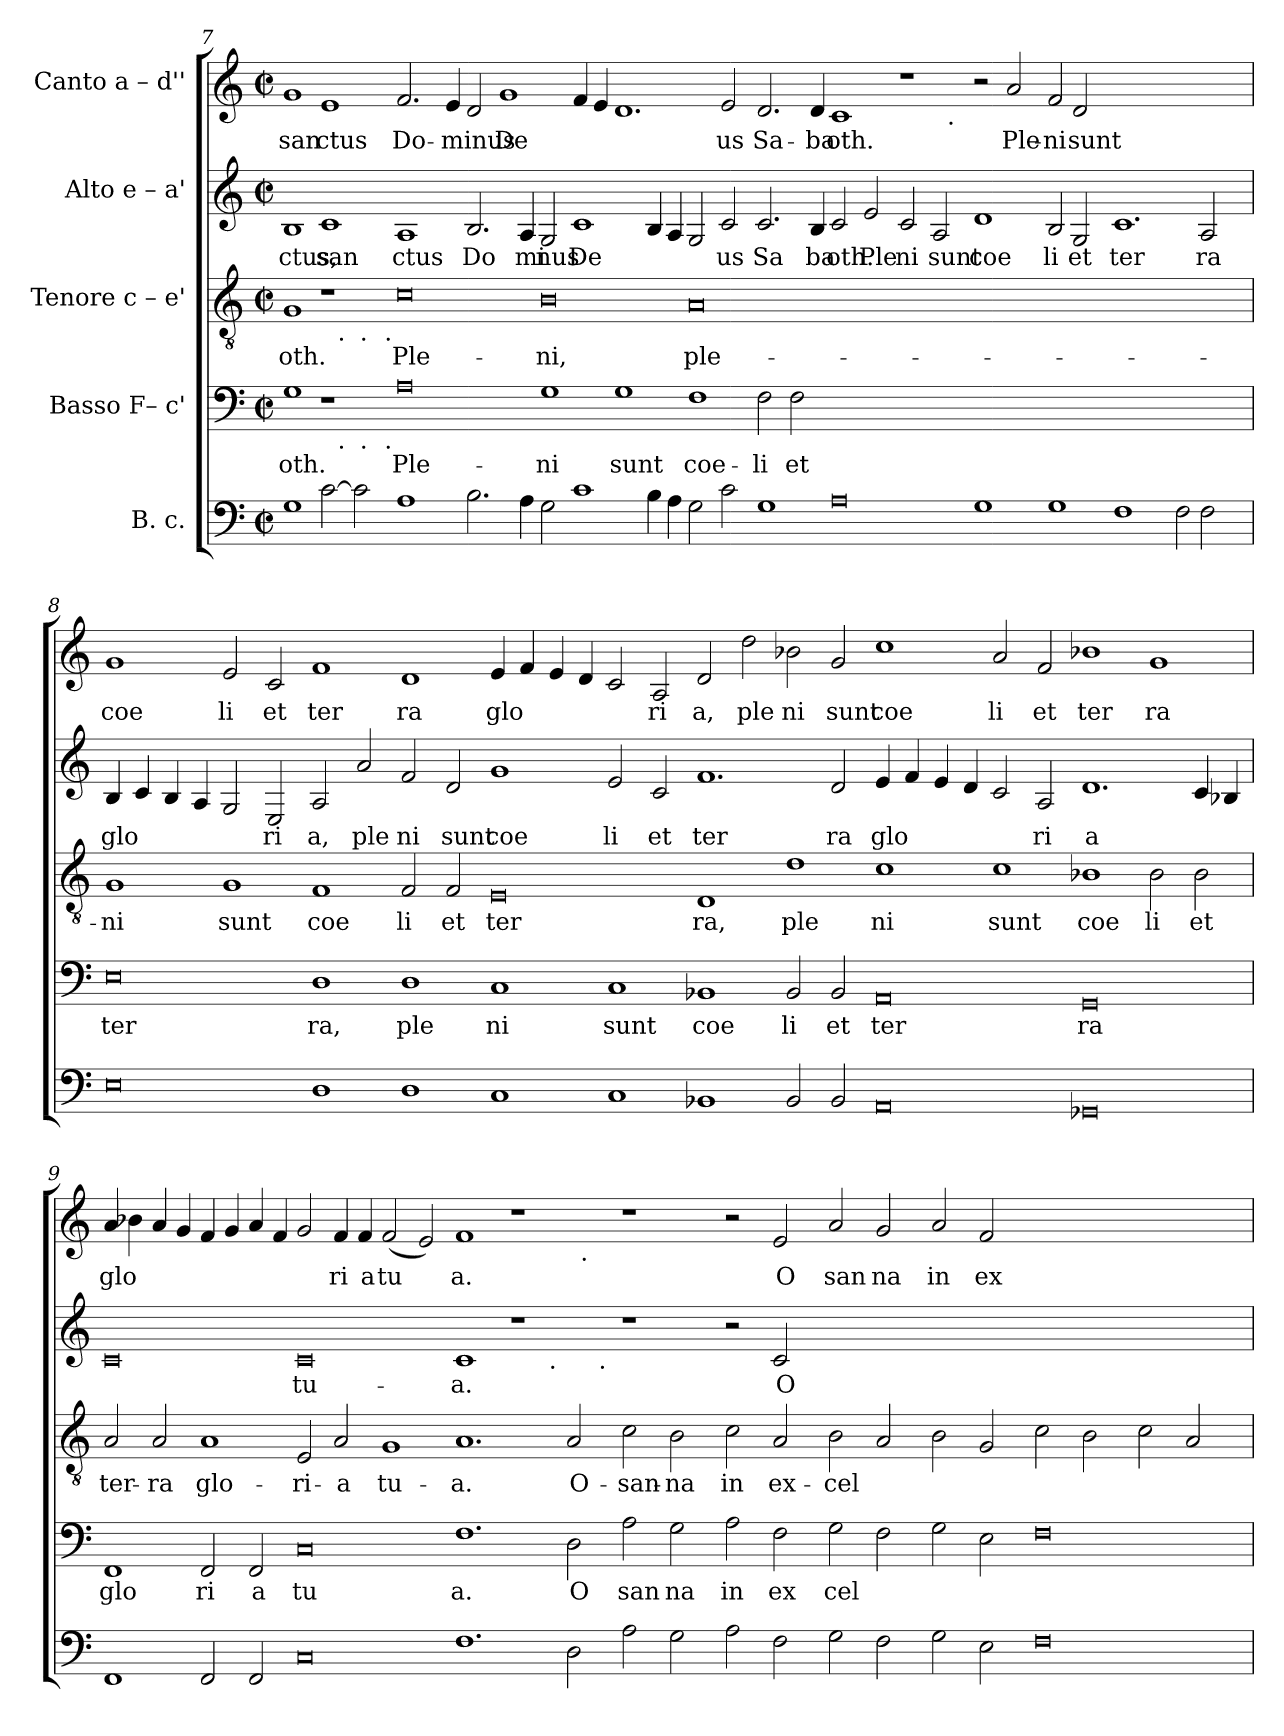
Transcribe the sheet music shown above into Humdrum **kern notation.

**kern	**kern	**text	**kern	**text	**kern	**text	**kern	**text
*part5	*part4	*part4	*part3	*part3	*part2	*part2	*part1	*part1
*staff5	*staff4	*staff4	*staff3	*staff3	*staff2	*staff2	*staff1	*staff1
*I"B. c.	*I"Basso  F– c'	*	*I"Tenore  c – e'	*	*I"Alto  e – a'	*	*I"Canto  a – d''	*
!!LO:PB:g=z
*clefF4	*clefF4	*	*clefGv2	*	*clefG2	*	*clefG2	*
*k[]	*k[]	*	*k[]	*	*k[]	*	*k[]	*
*C:	*C:	*	*C:	*	*C:	*	*C:	*
*M2/2	*M2/2	*	*M2/2	*	*M2/2	*	*M2/2	*
*met(c|)	*met(c|)	*	*met(c|)	*	*met(c|)	*	*met(c|)	*
=7	=7	=7	=7	=7	=7	=7	=7	=7
!	!	!LO:LY:b	!	!LO:LY:b	!	!LO:LY:b	!	!LO:LY:b
*	*^	*	*^	*	*	*	*^	*
*	*	*^	*	*	*^	*	*	*	*	*	*
*	*	*	*^	*	*	*	*^	*	*	*	*	*	*
1G	1G	1ryy	1ryy	1ryy	oth.	1G	1ryy	1ryy	1ryy	oth.	1B	ctus,	1g	1ryy	san-
!	!	!	!	!	!	!	!	!	!	!	!	!LO:LY:b	!	!	!LO:LY:b
[>2c\	1r	4ryy	2ryy	2ryy	.	1r	4ryy	2ryy	2ryy	.	1c	san	1e	1ryy	-ctus
!	!	!	!	!	!	!	!LO:TX:b:t=.	!	!	!	!	!	!	!	!
!	!	!LO:TX:b:t=.	!	!	!	!	!	!	!	!	!	!	!	!	!
.	.	1ryy	.	.	.	.	1ryy	.	.	.	.	.	.	.	.
2c\]	.	.	32.ryy	4ryy	.	.	.	32.ryy	4ryy	.	.	.	.	.	.
!	!	!	!	!	!	!	!	!LO:TX:b:t=.	!	!	!	!	!	!	!
!	!	!	!LO:TX:b:t=.	!	!	!	!	!	!	!	!	!	!	!	!
.	.	.	1ryy	.	.	.	.	1ryy	.	.	.	.	.	.	.
.	.	.	.	16ryy	.	.	.	.	16ryy	.	.	.	.	.	.
.	.	.	.	64ryy	.	.	.	.	64ryy	.	.	.	.	.	.
!	!	!	!	!	!	!	!	!	!LO:TX:b:t=.	!	!	!	!	!	!
!	!	!	!	!LO:TX:b:t=.	!	!	!	!	!	!	!	!	!	!	!
.	.	.	.	1ryy	.	.	.	.	1ryy	.	.	.	.	.	.
!	!	!	!	!	!LO:LY:b	!	!	!	!	!LO:LY:b	!	!LO:LY:b	!	!	!LO:LY:b
1A	0A	.	.	.	Ple-	0c	.	.	.	Ple-	1A	ctus	2.f/	1ryy	Do-
.	.	1ryy	.	.	.	.	1ryy	.	.	.	.	.	.	.	.
.	.	.	1ryy	.	.	.	.	1ryy	.	.	.	.	.	.	.
!	!	!	!	!	!	!	!	!	!	!	!	!	!	!	!LO:LY:b
.	.	.	.	.	.	.	.	.	.	.	.	.	4e/	.	-minus
.	.	.	.	1ryy	.	.	.	.	1ryy	.	.	.	.	.	.
!	!	!	!	!	!	!	!	!	!	!	!	!LO:LY:b	!	!	!LO:LY:b
2.B\	.	.	.	.	.	.	.	.	.	.	2.B/	Do	2d/	1ryy	.
.	.	1ryy	.	.	.	.	1ryy	.	.	.	.	.	.	.	.
!	!	!	!	!	!	!	!	!	!	!	!	!	!	!	!LO:LY:b
.	.	.	.	.	.	.	.	.	.	.	.	.	1g	.	De-
.	.	.	1ryy	.	.	.	.	1ryy	.	.	.	.	.	.	.
!	!	!	!	!	!	!	!	!	!	!	!	!LO:LY:b	!	!	!
4A\	.	.	.	.	.	.	.	.	.	.	4A/	mi	.	.	.
.	.	.	.	1ryy	.	.	.	.	1ryy	.	.	.	.	.	.
!	!	!	!	!	!LO:LY:b	!	!	!	!	!LO:LY:b	!	!LO:LY:b	!	!	!
2G\	1G	.	.	.	-ni	0B	.	.	.	-ni,	2G/	nus	.	1ryy	.
.	.	1ryy	.	.	.	.	1ryy	.	.	.	.	.	.	.	.
!	!	!	!	!	!	!	!	!	!	!	!	!LO:LY:b	!	!	!LO:LY:b
1c	.	.	.	.	.	.	.	.	.	.	1c	De	4f/	.	--
.	.	.	1ryy	.	.	.	.	1ryy	.	.	.	.	.	.	.
!	!	!	!	!	!	!	!	!	!	!	!	!	!	!	!LO:LY:b
.	.	.	.	.	.	.	.	.	.	.	.	.	4e/	.	--
.	.	.	.	1ryy	.	.	.	.	1ryy	.	.	.	.	.	.
!	!	!	!	!	!LO:LY:b	!	!	!	!	!	!	!	!	!	!LO:LY:b
.	1G	.	.	.	sunt	.	.	.	.	.	.	.	1.d	1ryy	--
.	.	1ryy	.	.	.	.	1ryy	.	.	.	.	.	.	.	.
!	!	!	!	!	!	!	!	!	!	!	!	!LO:LY:b	!	!	!
4B\	.	.	.	.	.	.	.	.	.	.	4B/	.	.	.	.
.	.	.	1ryy	.	.	.	.	1ryy	.	.	.	.	.	.	.
!	!	!	!	!	!	!	!	!	!	!	!	!LO:LY:b	!	!	!
4A\	.	.	.	.	.	.	.	.	.	.	4A/	.	.	.	.
.	.	.	.	1ryy	.	.	.	.	1ryy	.	.	.	.	.	.
!	!	!	!	!	!LO:LY:b	!	!	!	!	!LO:LY:b	!	!LO:LY:b	!	!	!
2G\	1F	.	.	.	coe-	0A	.	.	.	ple-	2G/	.	.	1ryy	.
.	.	1ryy	.	.	.	.	1ryy	.	.	.	.	.	.	.	.
!	!	!	!	!	!	!	!	!	!	!	!	!LO:LY:b	!	!	!LO:LY:b
2c\	.	.	.	.	.	.	.	.	.	.	2c/	us	2e/	.	-us
.	.	.	1ryy	.	.	.	.	1ryy	.	.	.	.	.	.	.
.	.	.	.	1ryy	.	.	.	.	1ryy	.	.	.	.	.	.
!	!	!	!	!	!LO:LY:b	!	!	!	!	!	!	!LO:LY:b	!	!	!LO:LY:b
1G	2F\	.	.	.	-li	.	.	.	.	.	2.c/	Sa	2.d/	1ryy	Sa-
.	.	1ryy	.	.	.	.	1ryy	.	.	.	.	.	.	.	.
!	!	!	!	!	!LO:LY:b	!	!	!	!	!	!	!	!	!	!
.	2F\	.	.	.	et	.	.	.	.	.	.	.	.	.	.
.	.	.	1ryy	.	.	.	.	1ryy	.	.	.	.	.	.	.
!	!	!	!	!	!	!	!	!	!	!	!	!LO:LY:b	!	!	!LO:LY:b
.	.	.	.	.	.	.	.	.	.	.	4B/	ba	4d/	.	-ba-
.	.	.	.	1ryy	.	.	.	.	1ryy	.	.	.	.	.	.
!	!	!	!	!	!	!	!	!	!	!	!	!LO:LY:b	!	!	!LO:LY:b
0A	00.ryy	.	.	.	.	00.ryy	.	.	.	.	2c/	oth.	1c	1ryy	-oth.
.	.	1ryy	.	.	.	.	1ryy	.	.	.	.	.	.	.	.
!	!	!	!	!	!	!	!	!	!	!	!	!LO:LY:b	!	!	!
.	.	.	.	.	.	.	.	.	.	.	2e/	Ple	.	.	.
.	.	.	1ryy	.	.	.	.	1ryy	.	.	.	.	.	.	.
.	.	.	.	1ryy	.	.	.	.	1ryy	.	.	.	.	.	.
!	!	!	!	!	!	!	!	!	!	!	!	!LO:LY:b	!	!	!
.	.	.	.	.	.	.	.	.	.	.	2c/	ni	1r	2ryy	.
.	.	1ryy	.	.	.	.	1ryy	.	.	.	.	.	.	.	.
!	!	!	!	!	!	!	!	!	!	!	!	!LO:LY:b	!	!	!
.	.	.	.	.	.	.	.	.	.	.	2A/	sunt	.	8ryy	.
.	.	.	1ryy	.	.	.	.	1ryy	.	.	.	.	.	.	.
!	!	!	!	!	!	!	!	!	!	!	!	!	!	!LO:TX:b:t=.	!
.	.	.	.	.	.	.	.	.	.	.	.	.	.	1ryy	.
.	.	.	.	1ryy	.	.	.	.	1ryy	.	.	.	.	.	.
!	!	!	!	!	!	!	!	!	!	!	!	!LO:LY:b	!	!	!
1G	.	.	.	.	.	.	.	.	.	.	1d	coe	2r	.	.
.	.	4%15ryy	.	.	.	.	4%15ryy	.	.	.	.	.	.	.	.
!	!	!	!	!	!	!	!	!	!	!	!	!	!	!	!LO:LY:b
.	.	.	.	.	.	.	.	.	.	.	.	.	2a/	.	Ple-
.	.	.	1ryy	.	.	.	.	1ryy	.	.	.	.	.	.	.
.	.	.	.	.	.	.	.	.	.	.	.	.	.	1ryy	.
.	.	.	.	1ryy	.	.	.	.	1ryy	.	.	.	.	.	.
!	!	!	!	!	!	!	!	!	!	!	!	!LO:LY:b	!	!	!LO:LY:b
1G	.	.	.	.	.	.	.	.	.	.	2B/	li	2f/	.	-ni
!	!	!	!	!	!	!	!	!	!	!	!	!LO:LY:b	!	!	!LO:LY:b
.	.	.	.	.	.	.	.	.	.	.	2G/	et	2d/	.	sunt
.	.	.	1ryy	.	.	.	.	1ryy	.	.	.	.	.	.	.
.	.	.	.	.	.	.	.	.	.	.	.	.	.	1ryy	.
.	.	.	.	1ryy	.	.	.	.	1ryy	.	.	.	.	.	.
!	!	!	!	!	!	!	!	!	!	!	!	!LO:LY:b	!	!	!
1F	.	.	.	.	.	.	.	.	.	.	1.c	ter	0ryy	.	.
.	.	.	1ryy	.	.	.	.	1ryy	.	.	.	.	.	.	.
.	.	.	.	.	.	.	.	.	.	.	.	.	.	1ryy	.
.	.	.	.	1ryy	.	.	.	.	1ryy	.	.	.	.	.	.
2F\	.	.	.	.	.	.	.	.	.	.	.	.	.	.	.
!	!	!	!	!	!	!	!	!	!	!	!	!LO:LY:b	!	!	!
2F\	.	.	.	.	.	.	.	.	.	.	2A/	ra	.	.	.
.	.	.	4ryy	.	.	.	.	4ryy	.	.	.	.	.	.	.
.	.	.	.	.	.	.	.	.	.	.	.	.	.	4.ryy	.
.	.	.	8ryy	.	.	.	.	8ryy	.	.	.	.	.	.	.
.	.	.	.	8ryy	.	.	.	.	8ryy	.	.	.	.	.	.
.	.	.	16ryy	.	.	.	.	16ryy	.	.	.	.	.	.	.
.	.	.	.	32.ryy	.	.	.	.	32.ryy	.	.	.	.	.	.
.	.	.	64ryy	.	.	.	.	64ryy	.	.	.	.	.	.	.
!!LO:LB:g=z
=8	=8	=8	=8	=8	=8	=8	=8	=8	=8	=8	=8	=8	=8	=8	=8
!	!	!	!	!	!LO:LY:b	!	!	!	!	!LO:LY:b	!	!LO:LY:b	!	!	!LO:LY:b
*	*v	*v	*v	*v	*	*	*	*	*	*	*	*	*v	*v	*
*	*	*	*v	*v	*v	*v	*	*	*	*	*
0E	0E	ter	1G	-ni	4B/	glo	1g	coe
!	!	!	!	!	!	!LO:LY:b	!	!
.	.	.	.	.	4c/	.	.	.
!	!	!	!	!	!	!LO:LY:b	!	!
.	.	.	.	.	4B/	.	.	.
!	!	!	!	!	!	!LO:LY:b	!	!
.	.	.	.	.	4A/	.	.	.
!	!	!	!	!LO:LY:b	!	!LO:LY:b	!	!LO:LY:b
.	.	.	1G	sunt	2G/	.	2e/	li
!	!	!	!	!	!	!LO:LY:b	!	!LO:LY:b
.	.	.	.	.	2E/	ri	2c/	et
!	!	!LO:LY:b	!	!LO:LY:b	!	!LO:LY:b	!	!LO:LY:b
1D	1D	ra,	1F	coe	2A/	a,	1f	ter
!	!	!	!	!	!	!LO:LY:b	!	!
.	.	.	.	.	2a/	ple	.	.
!	!	!LO:LY:b	!	!LO:LY:b	!	!LO:LY:b	!	!LO:LY:b
1D	1D	ple	2F/	li	2f/	ni	1d	ra
!	!	!	!	!LO:LY:b	!	!LO:LY:b	!	!
.	.	.	2F/	et	2d/	sunt	.	.
!	!	!LO:LY:b	!	!LO:LY:b	!	!LO:LY:b	!	!LO:LY:b
1C	1C	ni	0E	ter	1g	coe	4e/	glo
!	!	!	!	!	!	!	!	!LO:LY:b
.	.	.	.	.	.	.	4f/	.
!	!	!	!	!	!	!	!	!LO:LY:b
.	.	.	.	.	.	.	4e/	.
!	!	!	!	!	!	!	!	!LO:LY:b
.	.	.	.	.	.	.	4d/	.
!	!	!LO:LY:b	!	!	!	!LO:LY:b	!	!LO:LY:b
1C	1C	sunt	.	.	2e/	li	2c/	.
!	!	!	!	!	!	!LO:LY:b	!	!LO:LY:b
.	.	.	.	.	2c/	et	2A/	ri
!	!	!LO:LY:b	!	!LO:LY:b	!	!LO:LY:b	!	!LO:LY:b
1BB-X	1BB-X	coe	1D	ra,	1.f	ter	2d/	a,
!	!	!	!	!	!	!	!	!LO:LY:b
.	.	.	.	.	.	.	2dd\	ple
!	!	!LO:LY:b	!	!LO:LY:b	!	!	!	!LO:LY:b
2BB-/	2BB-/	li	1d	ple	.	.	2b-X\	ni
!	!	!LO:LY:b	!	!	!	!LO:LY:b	!	!LO:LY:b
2BB-/	2BB-/	et	.	.	2d/	ra	2g/	sunt
!	!	!LO:LY:b	!	!LO:LY:b	!	!LO:LY:b	!	!LO:LY:b
0AA	0AA	ter	1c	ni	4e/	glo	1cc	coe
!	!	!	!	!	!	!LO:LY:b	!	!
.	.	.	.	.	4f/	.	.	.
!	!	!	!	!	!	!LO:LY:b	!	!
.	.	.	.	.	4e/	.	.	.
!	!	!	!	!	!	!LO:LY:b	!	!
.	.	.	.	.	4d/	.	.	.
!	!	!	!	!LO:LY:b	!	!LO:LY:b	!	!LO:LY:b
.	.	.	1c	sunt	2c/	.	2a/	li
!	!	!	!	!	!	!LO:LY:b	!	!LO:LY:b
.	.	.	.	.	2A/	ri	2f/	et
!	!	!LO:LY:b	!	!LO:LY:b	!	!LO:LY:b	!	!LO:LY:b
0GG-	0GG	ra	1B-X	coe	1.d	a	1b-X	ter
!	!	!	!	!LO:LY:b	!	!	!	!LO:LY:b
.	.	.	2B-\	li	.	.	1g	ra
!	!	!	!	!LO:LY:b	!	!LO:LY:b	!	!
.	.	.	2B-\	et	4c/	.	.	.
!	!	!	!	!	!	!LO:LY:b	!	!
.	.	.	.	.	4B-X/	.	.	.
!!LO:PB:g=z
=9	=9	=9	=9	=9	=9	=9	=9	=9
!	!	!LO:LY:b	!	!LO:LY:b	!	!LO:LY:b	!	!LO:LY:b
*	*	*	*	*	*^	*	*^	*
*	*	*	*	*	*	*^	*	*	*	*
1FF	1FF	glo	2A/	ter-	0c	1ryy	1ryy	.	4a/	1ryy	glo
!	!	!	!	!	!	!	!	!	!	!	!LO:LY:b
.	.	.	.	.	.	.	.	.	4b-X\	.	.
!	!	!	!	!LO:LY:b	!	!	!	!	!	!	!LO:LY:b
.	.	.	2A/	-ra	.	.	.	.	4a/	.	.
!	!	!	!	!	!	!	!	!	!	!	!LO:LY:b
.	.	.	.	.	.	.	.	.	4g/	.	.
!	!	!LO:LY:b	!	!LO:LY:b	!	!	!	!	!	!	!LO:LY:b
2FF/	2FF/	ri	1A	glo-	.	1ryy	1ryy	.	4f/	1ryy	.
!	!	!	!	!	!	!	!	!	!	!	!LO:LY:b
.	.	.	.	.	.	.	.	.	4g/	.	.
!	!	!LO:LY:b	!	!	!	!	!	!	!	!	!LO:LY:b
2FF/	2FF/	a	.	.	.	.	.	.	4a/	.	.
!	!	!	!	!	!	!	!	!	!	!	!LO:LY:b
.	.	.	.	.	.	.	.	.	4f/	.	.
!	!	!LO:LY:b	!	!LO:LY:b	!	!	!	!LO:LY:b	!	!	!LO:LY:b
0C	0C	tu	2E/	-ri-	0c	1ryy	4%15ryy	tu-	2g/	1ryy	.
!	!	!	!	!LO:LY:b	!	!	!	!	!	!	!LO:LY:b
.	.	.	2A/	-a	.	.	.	.	4f/	.	ri
!	!	!	!	!	!	!	!	!	!	!	!LO:LY:b
.	.	.	.	.	.	.	.	.	4f/	.	a
!	!	!	!	!LO:LY:b	!	!	!	!	!	!	!LO:LY:b
.	.	.	1G	tu-	.	1ryy	.	.	(<2f/	1ryy	tu
!	!	!	!	!	!	!	!	!	!	!	!LO:LY:b
.	.	.	.	.	.	.	.	.	2e/)	.	.
!	!	!LO:LY:b	!	!LO:LY:b	!	!	!	!LO:LY:b	!	!	!LO:LY:b
1.F	1.F	a.	1.A	-a.	1c	1ryy	.	-a.	1f	1ryy	a.
.	.	.	.	.	1r	4ryy	.	.	1r	2ryy	.
.	.	.	.	.	.	16.ryy	.	.	.	.	.
!	!	!	!	!	!	!LO:TX:b:t=.	!	!	!	!	!
.	.	.	.	.	.	1ryy	.	.	.	.	.
!	!	!LO:LY:b	!	!LO:LY:b	!	!	!	!	!	!	!
2D\	2D\	O	2A/	O-	.	.	.	.	.	16.ryy	.
!	!	!	!	!	!	!	!	!	!	!LO:TX:b:t=.	!
.	.	.	.	.	.	.	.	.	.	1ryy	.
!	!	!	!	!	!	!	!LO:TX:b:t=.	!	!	!	!
.	.	.	.	.	.	.	1ryy	.	.	.	.
!	!	!LO:LY:b	!	!LO:LY:b	!	!	!	!	!	!	!
2A\	2A\	san	2c\	-san-	1r	.	.	.	1r	.	.
.	.	.	.	.	.	1ryy	.	.	.	.	.
!	!	!LO:LY:b	!	!LO:LY:b	!	!	!	!	!	!	!
2G\	2G\	na	2B\	-na	.	.	.	.	.	.	.
.	.	.	.	.	.	.	.	.	.	1ryy	.
.	.	.	.	.	.	.	1ryy	.	.	.	.
!	!	!LO:LY:b	!	!LO:LY:b	!	!	!	!	!	!	!
2A\	2A\	in	2c\	in	2r	.	.	.	2r	.	.
.	.	.	.	.	.	1ryy	.	.	.	.	.
!	!	!LO:LY:b	!	!LO:LY:b	!	!	!	!LO:LY:b	!	!	!LO:LY:b
2F\	2F\	ex	2A/	ex-	2c/	.	.	O-	2e/	.	O
.	.	.	.	.	.	.	.	.	.	1ryy	.
.	.	.	.	.	.	.	1ryy	.	.	.	.
!	!	!LO:LY:b	!	!LO:LY:b	!	!	!	!	!	!	!LO:LY:b
2G\	2G\	cel	2B\	-cel-	00ryy	.	.	.	2a/	.	san
.	.	.	.	.	.	1ryy	.	.	.	.	.
!	!	!LO:LY:b	!	!LO:LY:b	!	!	!	!	!	!	!LO:LY:b
2F\	2F\	.	2A/	--	.	.	.	.	2g/	.	na
.	.	.	.	.	.	.	.	.	.	1ryy	.
.	.	.	.	.	.	.	1ryy	.	.	.	.
!	!	!LO:LY:b	!	!LO:LY:b	!	!	!	!	!	!	!LO:LY:b
2G\	2G\	.	2B\	--	.	.	.	.	2a/	.	in
.	.	.	.	.	.	1ryy	.	.	.	.	.
!	!	!LO:LY:b	!	!LO:LY:b	!	!	!	!	!	!	!LO:LY:b
2E\	2E\	.	2G/	--	.	.	.	.	2f/	.	ex
.	.	.	.	.	.	.	.	.	.	1ryy	.
.	.	.	.	.	.	.	1ryy	.	.	.	.
!	!	!LO:LY:b	!	!LO:LY:b	!	!	!	!	!	!	!
0F	0F	.	2c\	--	.	.	.	.	0ryy	.	.
.	.	.	.	.	.	1ryy	.	.	.	.	.
!	!	!	!	!LO:LY:b	!	!	!	!	!	!	!
.	.	.	2B\	--	.	.	.	.	.	.	.
.	.	.	.	.	.	.	.	.	.	1ryy	.
.	.	.	.	.	.	.	1ryy	.	.	.	.
!	!	!	!	!LO:LY:b	!	!	!	!	!	!	!
.	.	.	2c\	--	.	.	.	.	.	.	.
.	.	.	.	.	.	2ryy	.	.	.	.	.
!	!	!	!	!LO:LY:b	!	!	!	!	!	!	!
.	.	.	2A/	--	.	.	.	.	.	.	.
.	.	.	.	.	.	.	.	.	.	4ryy	.
.	.	.	.	.	.	.	4ryy	.	.	.	.
.	.	.	.	.	.	8ryy	.	.	.	8ryy	.
.	.	.	.	.	.	32ryy	.	.	.	32ryy	.
*	*	*	*	*	*v	*v	*v	*	*	*	*
*	*	*	*	*	*	*	*v	*v	*
=	=	=	=	=	=	=	=	=
*-	*-	*-	*-	*-	*-	*-	*-	*-
